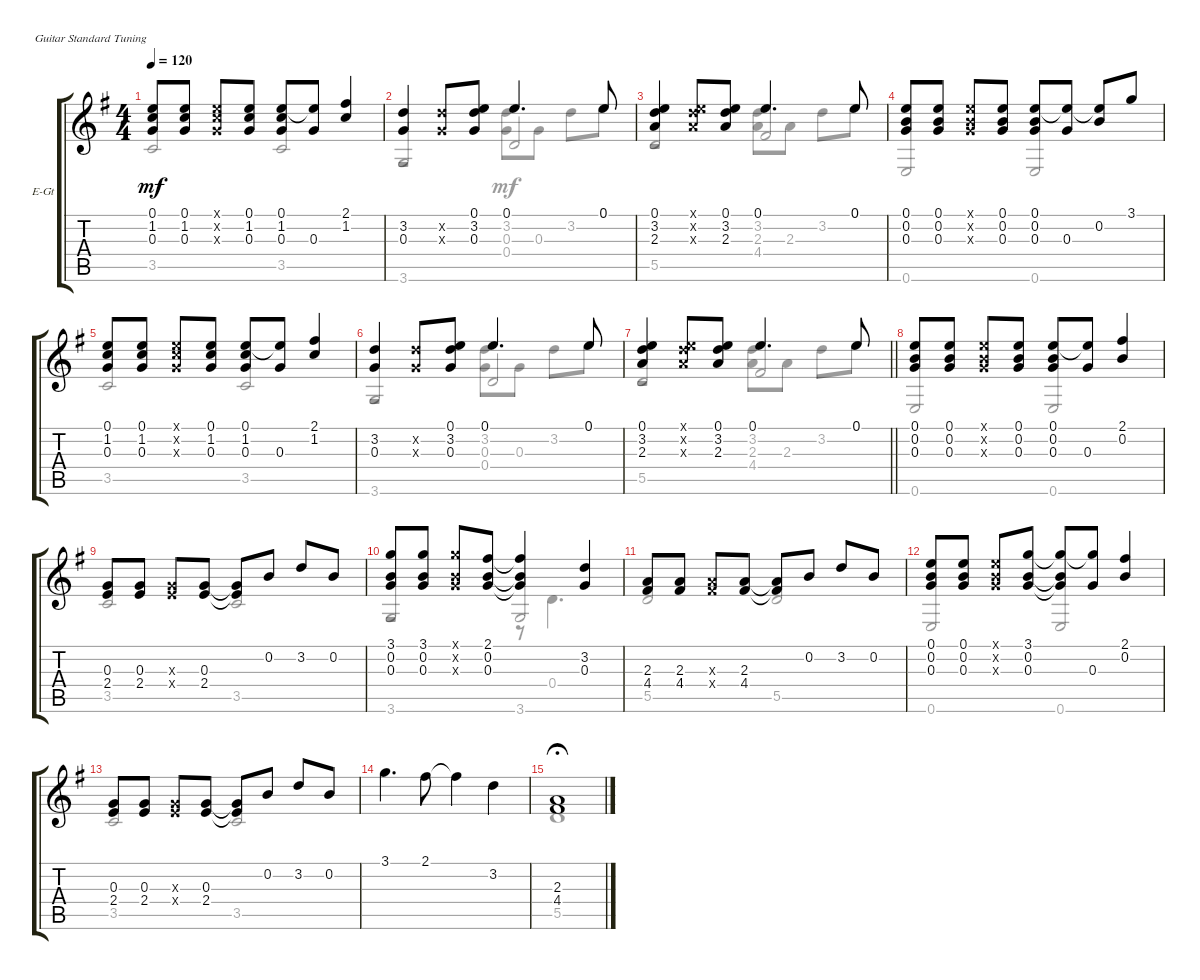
\defaultSystemsLayout 4
\bracketExtendMode groupsimilarinstruments
\firstSystemTrackNameOrientation horizontal
\otherSystemsTrackNameOrientation horizontal
\track ("Electric Guitar" "E-Gt") {instrument electricguitarclean}
\staff {score tabs}
\tuning (E4 B3 G3 D3 A2 E2)
\voice
\ts (4 4)
\tempo 120
\clef g2
\ks g
(0.1 1.2 0.3).8{dy mf} (0.1 1.2 0.3).8 (0.1{x} 1.2{x} 0.3{x}).8 (0.1 1.2 0.3).8 (0.1 1.2 0.3).8 (0.3 0.1{t}).8 (2.1 1.2).4 |
(3.2 0.3).4 (3.2{x} 0.3{x}).8 (0.1 3.2 0.3).8 0.1.4{d} 0.1.8 |
(0.1 3.2 2.3).4 (0.1{x} 3.2{x} 2.3{x}).8 (0.1 3.2 2.3).8 0.1.4{d} 0.1.8 |
(0.1 0.2 0.3).8 (0.1 0.2 0.3).8 (0.1{x} 0.2{x} 0.3{x}).8 (0.1 0.2 0.3).8 (0.1 0.2 0.3).8 (0.3 0.1{t}).8 (0.2 0.1{t}).8 3.1.8 |
(0.1 1.2 0.3).8 (0.1 1.2 0.3).8 (0.1{x} 1.2{x} 0.3{x}).8 (0.1 1.2 0.3).8 (0.1 1.2 0.3).8 (0.3 0.1{t}).8 (2.1 1.2).4 |
(3.2 0.3).4 (3.2{x} 0.3{x}).8 (0.1 3.2 0.3).8 0.1.4{d} 0.1.8 |
\barLineRight lightlight
(0.1 3.2 2.3).4 (0.1{x} 3.2{x} 2.3{x}).8 (0.1 3.2 2.3).8 0.1.4{d} 0.1.8 |
(0.1 0.2 0.3).8 (0.1 0.2 0.3).8 (0.1{x} 0.2{x} 0.3{x}).8 (0.1 0.2 0.3).8 (0.1 0.2 0.3).8 (0.3 0.1{t}).8 (2.1 0.2).4 |
(0.3 2.4).8 (0.3 2.4).8 (0.3{x} 2.4{x}).8 (0.3 2.4).8 (0.3{t} 2.4{t}).8 0.2.8 3.2.8 0.2.8 |
(3.1 0.2 0.3).8 (3.1 0.2 0.3).8 (3.1{x} 0.2{x} 0.3{x}).8 (2.1 0.2 0.3).8 (2.1{t} 0.2{t} 0.3{t}).4 (3.2 0.3).4 |
(2.3 4.4).8 (2.3 4.4).8 (2.3{x} 4.4{x}).8 (2.3 4.4).8 (2.3{t} 4.4{t}).8 0.2.8 3.2.8 0.2.8 |
(0.1 0.2 0.3).8 (0.1 0.2 0.3).8 (0.1{x} 0.2{x} 0.3{x}).8 (3.1 0.2 0.3).8 (3.1{t} 0.2{t} 0.3{t}).8 (0.3 3.1{t}).8 (2.1 0.2).4 |
(0.3 2.4).8 (0.3 2.4).8 (0.3{x} 2.4{x}).8 (0.3 2.4).8 (0.3{t} 2.4{t}).8 0.2.8 3.2.8 0.2.8 |
3.1.4{d} 2.1.8 2.1{t}.4 3.2.4 |
(2.3 4.4).1{fermata (medium 0.91)}
\voice
\clef g2
\ottava regular
\simile none
\ks g
|
|
|
|
|
|
\barLineRight lightlight
|
|
|
|
|
|
|
|
\voice
\clef g2
\ottava regular
\simile none
\ks g
|
r.2 (3.2 0.3).8 0.3.8 3.2.8 0.1.8 |
r.2 (3.2 2.3).8 2.3.8 3.2.8 0.1.8 |
|
|
r.2 (3.2 0.3).8 0.3.8 3.2.8 0.1.8 |
\barLineRight lightlight
r.2 (3.2 2.3).8 2.3.8 3.2.8 0.1.8 |
|
|
r.2 r.8 0.4.4{d} |
|
|
|
|
\voice
\clef g2
\ottava regular
\simile none
\ks g
3.5.2{dy mf beam invert} 3.5.2{beam invert} |
3.6.2{beam invert} 0.4.2{beam invert} |
5.5.2{beam invert} 4.4.2{beam invert} |
0.6.2{beam invert} 0.6.2{beam invert} |
3.5.2{beam invert} 3.5.2{beam invert} |
3.6.2{beam invert} 0.4.2{beam invert} |
\barLineRight lightlight
5.5.2{beam invert} 4.4.2{beam invert} |
0.6.2{beam invert} 0.6.2{beam invert} |
3.5.2{beam invert} 3.5.2{beam invert} |
3.6.2{beam invert} 3.6.2{beam invert} |
5.5.2{beam invert} 5.5.2{beam invert} |
0.6.2{beam invert} 0.6.2{beam invert} |
3.5.2{beam invert} 3.5.2{beam invert} |
|
5.5.1{fermata (medium 0.91)}
